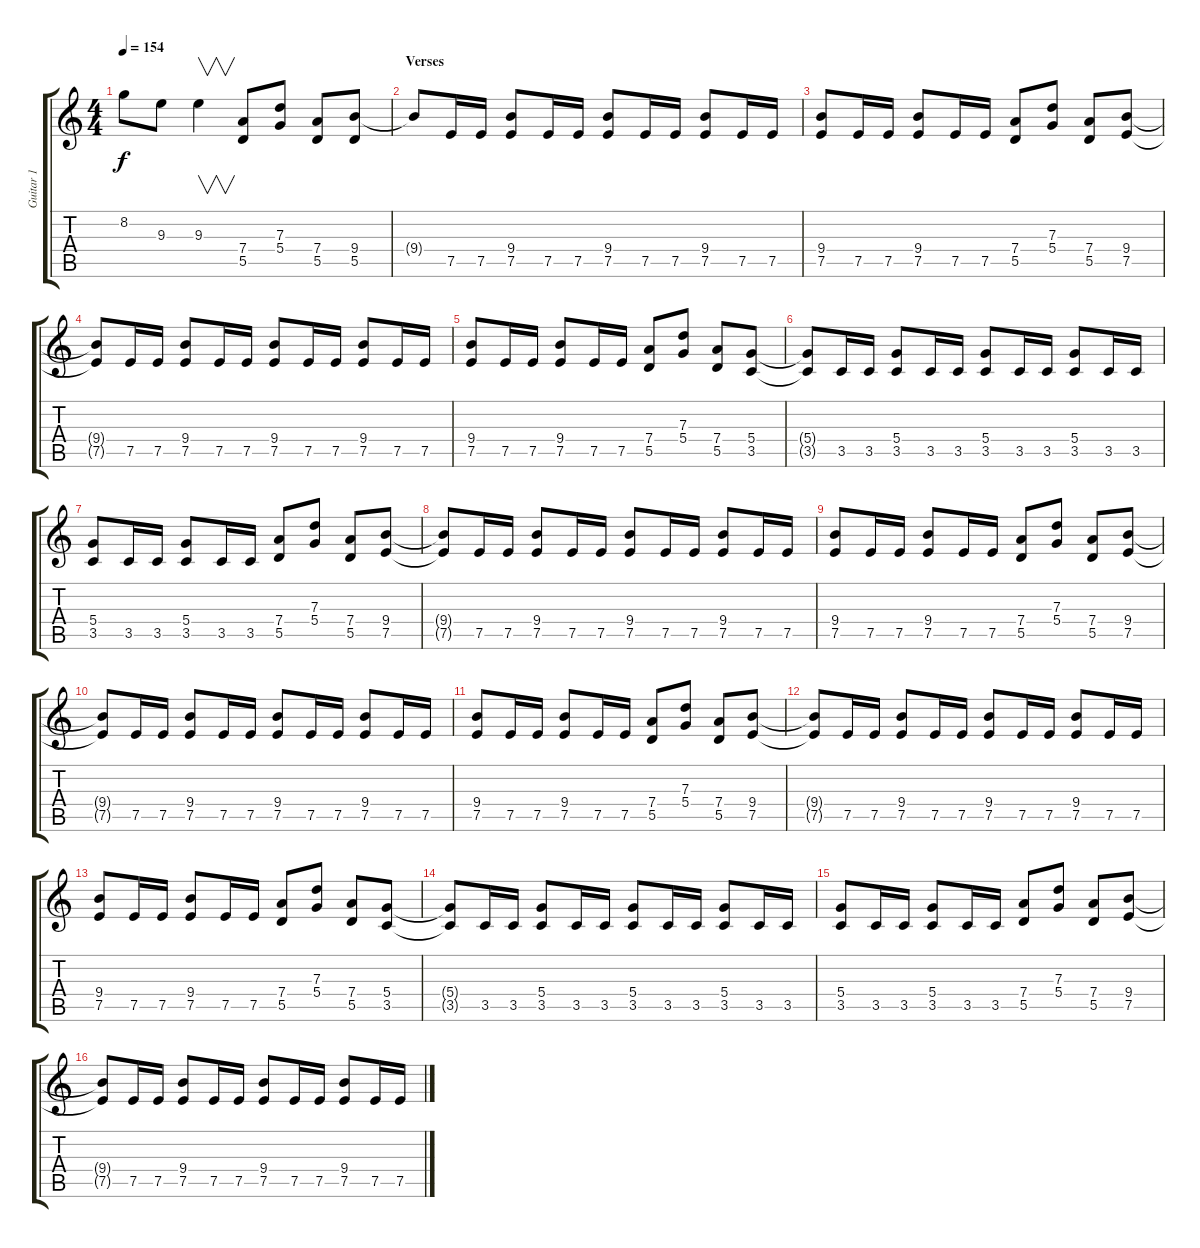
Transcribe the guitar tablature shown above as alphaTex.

\track ("Guitar 1" "Guitar 1") {instrument distortionguitar}
\staff {score tabs}
\tuning (E4 B3 G3 D3 A2 E2) {hide}
\ts (4 4)
\tempo 154
\clef g2
\ks c
8.2.8{dy f} 9.3.8 9.3.4{v} (7.4 5.5).8 (7.3 5.4).8 (7.4 5.5).8 (9.4 5.5).8 |
\section ("" "Verses")
9.4{t}.8 7.5.16 7.5.16 (9.4 7.5).8 7.5.16 7.5.16 (9.4 7.5).8 7.5.16 7.5.16 (9.4 7.5).8 7.5.16 7.5.16 |
(9.4 7.5).8 7.5.16 7.5.16 (9.4 7.5).8 7.5.16 7.5.16 (7.4 5.5).8 (7.3 5.4).8 (7.4 5.5).8 (9.4 7.5).8 |
(9.4{t} 7.5{t}).8 7.5.16 7.5.16 (9.4 7.5).8 7.5.16 7.5.16 (9.4 7.5).8 7.5.16 7.5.16 (9.4 7.5).8 7.5.16 7.5.16 |
(9.4 7.5).8 7.5.16 7.5.16 (9.4 7.5).8 7.5.16 7.5.16 (7.4 5.5).8 (7.3 5.4).8 (7.4 5.5).8 (5.4 3.5).8 |
(5.4{t} 3.5{t}).8 3.5.16 3.5.16 (5.4 3.5).8 3.5.16 3.5.16 (5.4 3.5).8 3.5.16 3.5.16 (5.4 3.5).8 3.5.16 3.5.16 |
(5.4 3.5).8 3.5.16 3.5.16 (5.4 3.5).8 3.5.16 3.5.16 (7.4 5.5).8 (7.3 5.4).8 (7.4 5.5).8 (9.4 7.5).8 |
(9.4{t} 7.5{t}).8 7.5.16 7.5.16 (9.4 7.5).8 7.5.16 7.5.16 (9.4 7.5).8 7.5.16 7.5.16 (9.4 7.5).8 7.5.16 7.5.16 |
(9.4 7.5).8 7.5.16 7.5.16 (9.4 7.5).8 7.5.16 7.5.16 (7.4 5.5).8 (7.3 5.4).8 (7.4 5.5).8 (9.4 7.5).8 |
(9.4{t} 7.5{t}).8 7.5.16 7.5.16 (9.4 7.5).8 7.5.16 7.5.16 (9.4 7.5).8 7.5.16 7.5.16 (9.4 7.5).8 7.5.16 7.5.16 |
(9.4 7.5).8 7.5.16 7.5.16 (9.4 7.5).8 7.5.16 7.5.16 (7.4 5.5).8 (7.3 5.4).8 (7.4 5.5).8 (9.4 7.5).8 |
(9.4{t} 7.5{t}).8 7.5.16 7.5.16 (9.4 7.5).8 7.5.16 7.5.16 (9.4 7.5).8 7.5.16 7.5.16 (9.4 7.5).8 7.5.16 7.5.16 |
(9.4 7.5).8 7.5.16 7.5.16 (9.4 7.5).8 7.5.16 7.5.16 (7.4 5.5).8 (7.3 5.4).8 (7.4 5.5).8 (5.4 3.5).8 |
(5.4{t} 3.5{t}).8 3.5.16 3.5.16 (5.4 3.5).8 3.5.16 3.5.16 (5.4 3.5).8 3.5.16 3.5.16 (5.4 3.5).8 3.5.16 3.5.16 |
(5.4 3.5).8 3.5.16 3.5.16 (5.4 3.5).8 3.5.16 3.5.16 (7.4 5.5).8 (7.3 5.4).8 (7.4 5.5).8 (9.4 7.5).8 |
(9.4{t} 7.5{t}).8 7.5.16 7.5.16 (9.4 7.5).8 7.5.16 7.5.16 (9.4 7.5).8 7.5.16 7.5.16 (9.4 7.5).8 7.5.16 7.5.16
